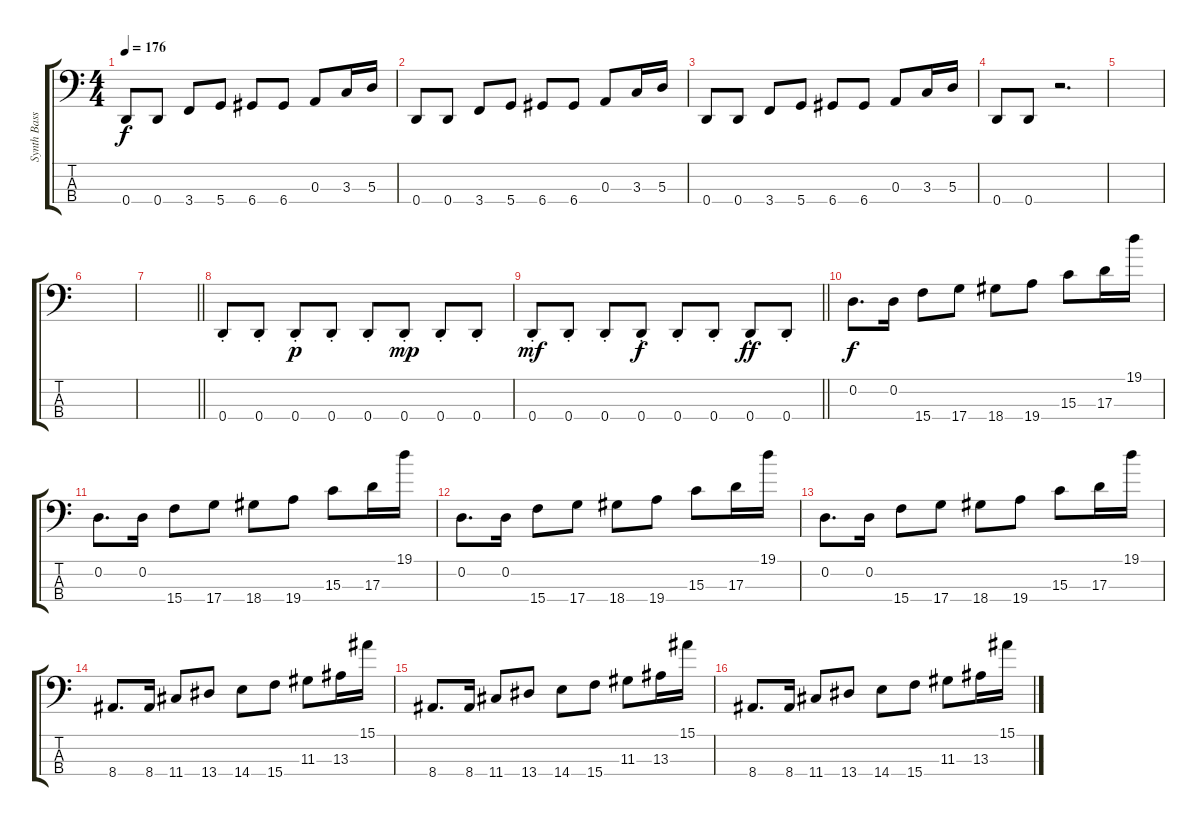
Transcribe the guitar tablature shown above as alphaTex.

\track ("Synth Bass" "Synth Bass") {instrument synthbass1}
\staff {score tabs}
\tuning (G2 D2 A1 D1) {hide}
\ts (4 4)
\tempo 176
\clef f4
\ks c
0.4.8{dy f} 0.4.8 3.4.8 5.4.8 6.4.8 6.4.8 0.3.8 3.3.16 5.3.16 |
0.4.8 0.4.8 3.4.8 5.4.8 6.4.8 6.4.8 0.3.8 3.3.16 5.3.16 |
0.4.8 0.4.8 3.4.8 5.4.8 6.4.8 6.4.8 0.3.8 3.3.16 5.3.16 |
0.4.8 0.4.8 r.2{d} |
|
|
\barLineRight lightlight
|
0.4{st}.8 0.4{st}.8 0.4{st}.8{dy p} 0.4{st}.8 0.4{st}.8 0.4{st}.8{dy mp} 0.4{st}.8 0.4{st}.8 |
\barLineRight lightlight
0.4{st}.8{dy mf} 0.4{st}.8 0.4{st}.8 0.4{st}.8{dy f} 0.4{st}.8 0.4{st}.8 0.4{st}.8{dy ff} 0.4{st}.8 |
0.2.8{d dy f} 0.2.16 15.4.8 17.4.8 18.4.8 19.4.8 15.3.8 17.3.16 19.1.16 |
0.2.8{d} 0.2.16 15.4.8 17.4.8 18.4.8 19.4.8 15.3.8 17.3.16 19.1.16 |
0.2.8{d} 0.2.16 15.4.8 17.4.8 18.4.8 19.4.8 15.3.8 17.3.16 19.1.16 |
0.2.8{d} 0.2.16 15.4.8 17.4.8 18.4.8 19.4.8 15.3.8 17.3.16 19.1.16 |
8.4.8{d} 8.4.16 11.4.8 13.4.8 14.4.8 15.4.8 11.3.8 13.3.16 15.1.16 |
8.4.8{d} 8.4.16 11.4.8 13.4.8 14.4.8 15.4.8 11.3.8 13.3.16 15.1.16 |
8.4.8{d} 8.4.16 11.4.8 13.4.8 14.4.8 15.4.8 11.3.8 13.3.16 15.1.16
